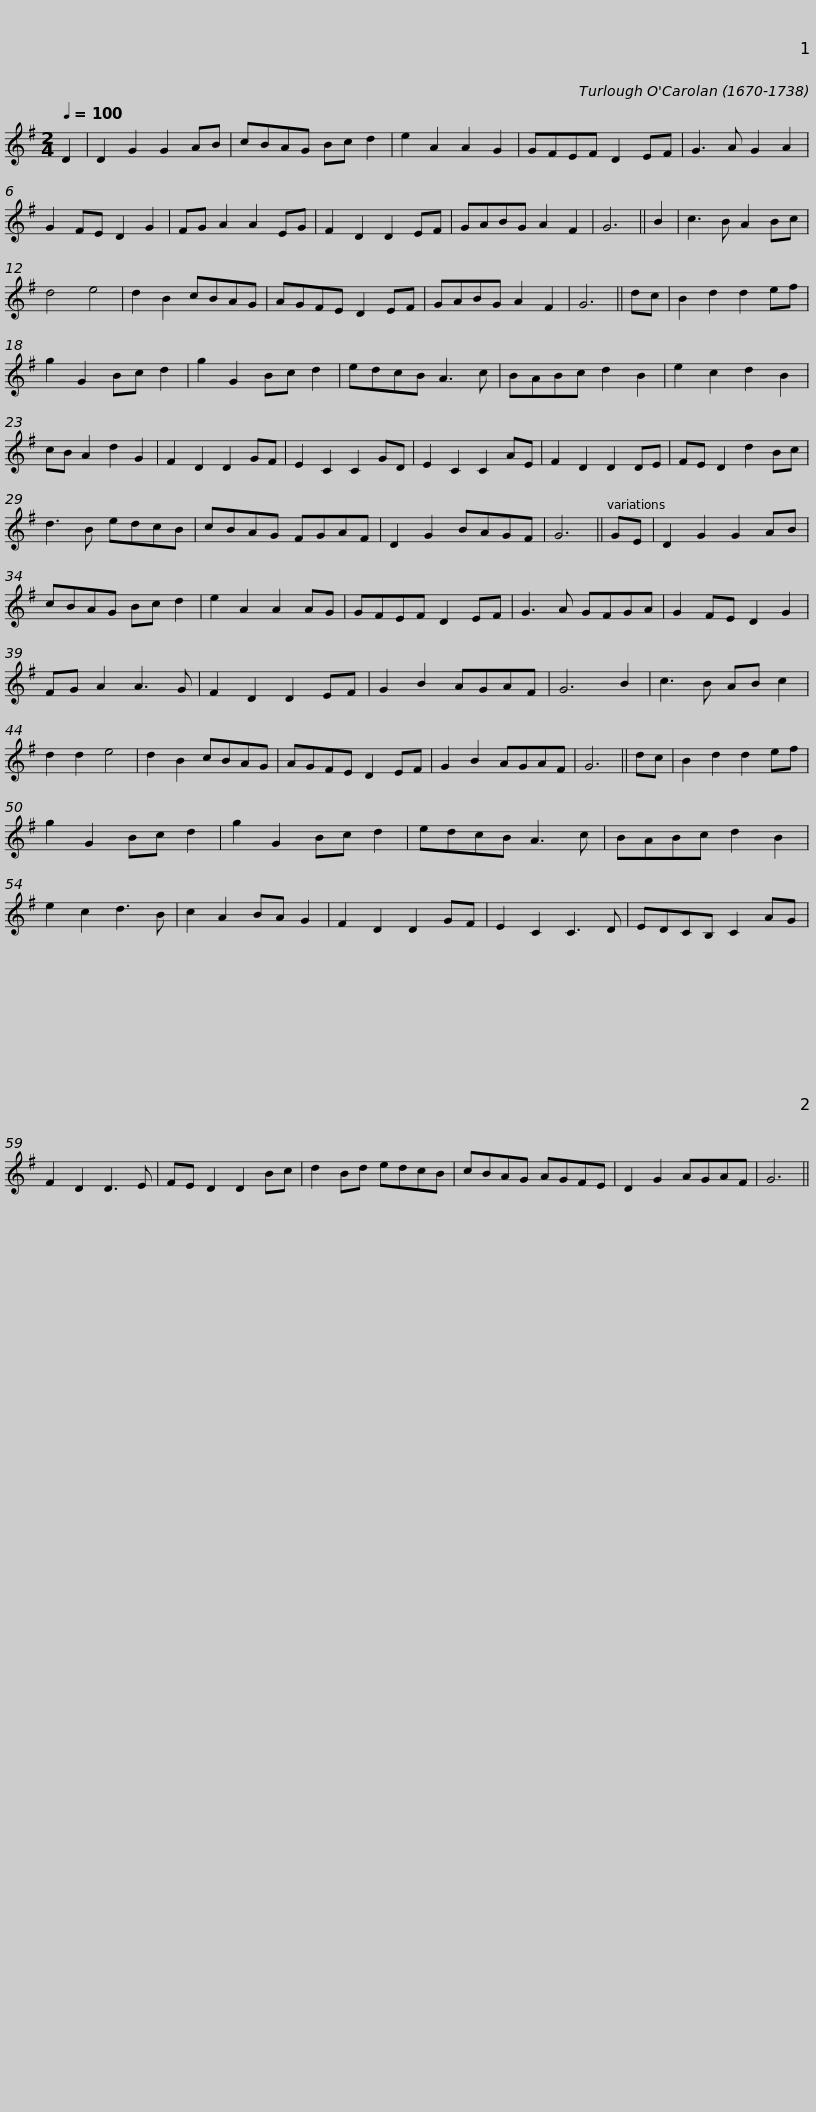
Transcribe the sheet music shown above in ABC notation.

X:1
L:1/8
Q:1/4=100
M:2/4
I:linebreak $
K:G
V:1 treble
V:1
 D2 | D2 G2 G2 AB | cBAG Bc d2 | e2 A2 A2 G2 | GFEF D2 EF | %5
 G3 A G2 A2 | G2 FE D2 G2 | FG A2 A2 EG |$ F2 D2 D2 EF | GABG A2 F2 | %10
 G6 || B2 | c3 B A2 Bc | d4 e4 | d2 B2 cBAG | %15
 AGFE D2 EF | GABG A2 F2 |$ G6 || dc | B2 d2 d2 ef | %20
 g2 G2 Bc d2 | g2 G2 Bc d2 | edcB A3 c | BABc d2 B2 | e2 c2 d2 B2 | %25
 cB A2 d2 G2 |$ F2 D2 D2 GF | E2 C2 C2 GD | E2 C2 C2 AE | F2 D2 D2 DE | %30
 FE D2 d2 Bc | d3 B edcB | cBAG FGAF |$ D2 G2 BAGF | G6 || %35
 GE | D2 G2 G2 AB | cBAG Bc d2 | e2 A2 A2 AG | GFEF D2 EF | %40
 G3 A GFGA |$ G2 FE D2 G2 | FG A2 A3 G | F2 D2 D2 EF | G2 B2 AGAF | %45
 G6 B2 | c3 B AB c2 | d2 d2 e4 | d2 B2 cBAG |$ AGFE D2 EF | %50
 G2 B2 AGAF | G6 || dc | B2 d2 d2 ef | g2 G2 Bc d2 | %55
 g2 G2 Bc d2 | edcB A3 c |$ BABc d2 B2 | e2 c2 d3 B | c2 A2 BA G2 | %60
 F2 D2 D2 GF | E2 C2 C3 D | EDCB, C2 AG | F2 D2 D3 E |$ FE D2 D2 Bc | %65
 d2 Bd edcB | cBAG AGFE | D2 G2 AGAF | G6 || %69
